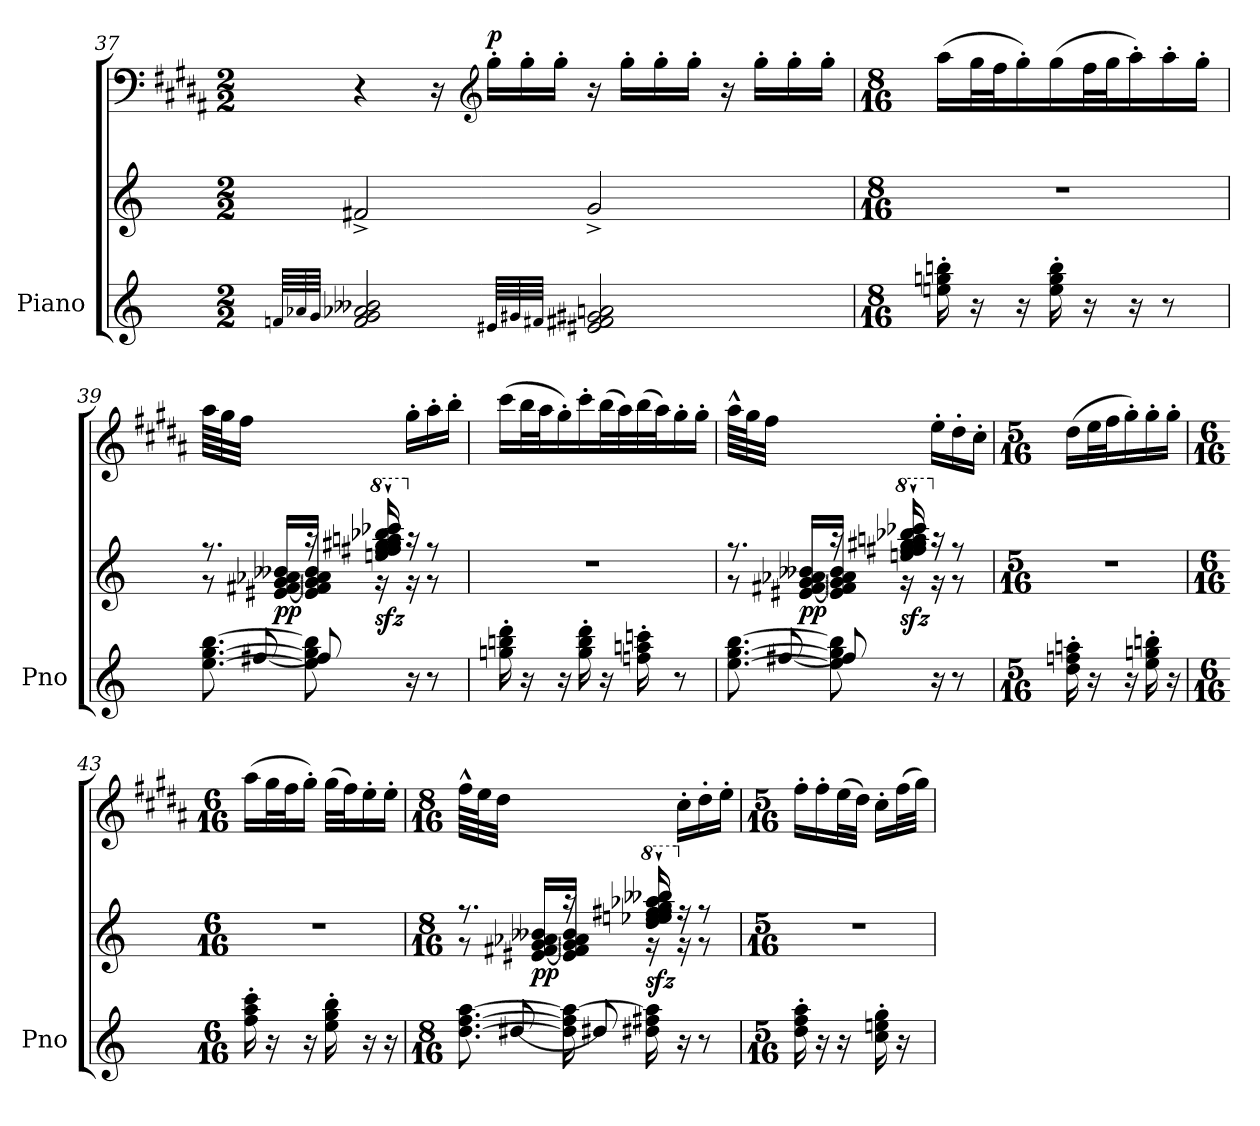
**kern	**kern	**kern	**dynam
*part1	*part1	*part1	*part1
*staff3	*staff2	*staff1	*staff1/2/3
*I"Piano	*	*	*
*I'Pno	*	*	*
!!LO:LB:g=z
*clefG2	*clefG2	*clefF4	*
*k[]	*k[]	*k[f#c#g#d#a#]	*
*	*	*B:	*
*M2/2	*M2/2	*M2/2	*
=37	=37	=37	=37
64qfni/LLLL	.	.	.
64qa-X/	.	.	.
64qg/JJJJ	.	.	.
2f/ 2g/ 2a-/ 2b--X/	2f#X^/	4r	.
.	.	16r	.
*	*	*clefG2	*
!	!	!	!LO:DY:a
.	.	16gg#'\LL	p
.	.	16gg#'\	.
.	.	16gg#'\JJ	.
64qe#X/LLLL	.	.	.
64qg#X/	.	.	.
64qf#X/JJJJ	.	.	.
2e#/ 2f#/ 2g#/ 2an/	2g^/	16r	.
.	.	16gg#'\LL	.
.	.	16gg#'\	.
.	.	16gg#'\JJ	.
.	.	16r	.
.	.	16gg#'\LL	.
.	.	16gg#'\	.
.	.	16gg#'\JJ	.
=38	=38	=38	=38
*M8/16	*M8/16	*M8/16	*
!	!	!	!LO:DY:b=3
!	!	!	!LO:DY:n=1:a
16eeni\' 16ggni\' 16bbni\'	2r	(>16aa#\LL	mp mf
16r	.	32gg#\L	.
.	.	32ff#\J	.
16r	.	16gg#'\)	.
16ee\' 16gg\' 16bb\'	.	(>16gg#\	.
16r	.	32ff#\L	.
.	.	32gg#\J	.
16r	.	16aa#'\)	.
8r	.	16aa#'\	.
.	.	16gg#'\JJ	.
!!LO:LB:g=z
=39	=39	=39	=39
*^	*^	*	*
[8.ee\ [8.gg\ [8.bb\	16ryy	8.r	8r	64aa#\LLLL	.
.	.	.	.	64gg#\J	.
.	.	.	.	32ff#\JJJ	.
.	[8ff#X/	.	.	4ryy	.
!	!	!	!	!	!LO:DY:b=2
.	.	.	[16e#X/ [16f#X/ [16g/ [16a-X/ [16b--X/LL	.	pp
8ee\] 8gg\] 8bb\]	8ff#/]	16r	16e#]/ 16f#]/ 16g]/ 16a-]/ 16b--]/JJ	.	.
*	*	*8va	*	*	*
!	!	!	!	!	!LO:DY:b=2
.	.	16eeeni/` 16fff/` 16fff#X/` 16ggg/` 16ggg#X/` 16aaani/` 16bbb-X/` 16cccc-X/`	16r	.	sfz
*	*	*X8va	*	*	*
8.ryy	16r	16r	16r	16gg#'\LL	.
.	8r	8r	8r	16aa#'\	.
.	.	.	.	16bb'\JJ	.
*v	*v	*	*	*	*
*	*v	*v	*	*
=40	=40	=40	=40
16ggni\' 16bbni\' 16ddd\'	2r	(>16ccc#\LL	.
16r	.	32bb\L	.
.	.	32aa#\J	.
16r	.	16gg#'\)	.
16gg\' 16bb\' 16ddd\'	.	16ccc#'\	.
16r	.	(>32bb\L	.
.	.	32aa#\)	.
16ffni\' 16aani\' 16cccni\'	.	(>32bb\	.
.	.	32aa#\J)	.
8r	.	16gg#'\	.
.	.	16gg#'\JJ	.
!!LO:PB:g=z
=41	=41	=41	=41
*^	*^	*	*
[8.ee\ [8.gg\ [8.bb\	16ryy	8.r	8r	64aa#^^\LLLL	.
.	.	.	.	64gg#\J	.
.	.	.	.	32ff#\JJJ	.
.	[8ff#X/	.	.	4ryy	.
!	!	!	!	!	!LO:DY:b=2
.	.	.	[16e#X/ [16f#X/ [16g/ [16a-X/ [16b--X/LL	.	pp
8ee\] 8gg\] 8bb\]	8ff#/]	16r	16e#]/ 16f#]/ 16g]/ 16a-]/ 16b--]/JJ	.	.
*	*	*8va	*	*	*
!	!	!	!	!	!LO:DY:b=2
.	.	16eeeni/` 16fff/` 16fff#X/` 16ggg/` 16ggg#X/` 16aaani/` 16bbb-X/` 16cccc-X/`	16r	.	sfz
*	*	*X8va	*	*	*
8.ryy	16r	16r	16r	16ee'\LL	.
.	8r	8r	8r	16dd#'\	.
.	.	.	.	16cc#'\JJ	.
*v	*v	*	*	*	*
*	*v	*v	*	*
=42	=42	=42	=42
*M5/16	*M5/16	*M5/16	*
16dd\' 16ffni\' 16aani\'	16%5r	(>16dd#\LL	.
16r	.	32ee\L	.
.	.	32ff#\J	.
16r	.	16gg#'\)	.
16ee\' 16ggni\' 16bbni\'	.	16gg#'\	.
16r	.	16gg#'\JJ	.
=43	=43	=43	=43
*M6/16	*M6/16	*M6/16	*
16ff\' 16aa\' 16ccc\'	4.r	(>16aa#\LL	.
16r	.	32gg#\L	.
.	.	32ff#\J	.
16r	.	16gg#'\JJ)	.
16ee\' 16gg\' 16bb\'	.	(>32gg#\LLL	.
.	.	32ff#\J)	.
16r	.	16ee'\	.
16r	.	16ee'\JJ	.
!!LO:LB:g=z
=44	=44	=44	=44
*M8/16	*M8/16	*M8/16	*
*^	*^	*	*
[8.dd\ [8.ff\ [8.aa\	16ryy	8.r	8r	64ff#^^\LLLL	.
.	.	.	.	64ee\J	.
.	.	.	.	32dd#\JJJ	.
.	[8dd#X/	.	.	4ryy	.
!	!	!	!	!	!LO:DY:b=2
.	.	.	[16e#X/ [16f#X/ [16g/ [16a-X/ [16b--X/LL	.	pp
16dd\] 16ff\] 16aa\_	8dd#X/]	16r	16e#]/ 16f#]/ 16g]/ 16a-]/ 16b--]/JJ	.	.
*	*	*8va	*	*	*
!	!	!	!	!	!LO:DY:b=2
16dd#X\ 16ff#X\ 16aa\]	.	16ddd/` 16eee-X/` 16eeen/` 16fff/` 16fff#X/` 16ggg/` 16aaa-X/` 16bbb--X/`	16r	.	sfz
*	*	*X8va	*	*	*
8.ryy	16r	16r	16r	16cc#'\LL	.
.	8r	8r	8r	16dd#'\	.
.	.	.	.	16ee'\JJ	.
*v	*v	*	*	*	*
*	*v	*v	*	*
=45	=45	=45	=45
*M5/16	*M5/16	*M5/16	*
16dd\' 16ff\' 16aa\'	16%5r	16ff#'\LL	.
16r	.	16ff#'\	.
16r	.	(>32ee\L	.
.	.	32dd#\JJJ)	.
16cc\' 16eeni\' 16gg\'	.	16cc#'\LL	.
16r	.	(>32ff#\L	.
.	.	32gg#\JJJ)	.
=	=	=	=
*-	*-	*-	*-
